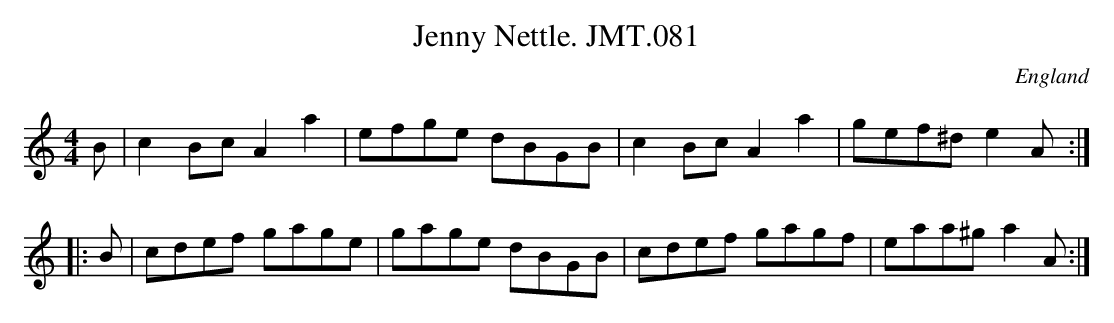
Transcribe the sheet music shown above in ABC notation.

X:1
T:Jenny Nettle. JMT.081
M:4/4
L:1/8
O:England
K:C
B|c2B-cA2a2|efge dBGB|c2BcA2a2|gef^de2A:|!
|:B|cdef gage|gage dBGB|cdef gagf|eaa^ga2A:|]
